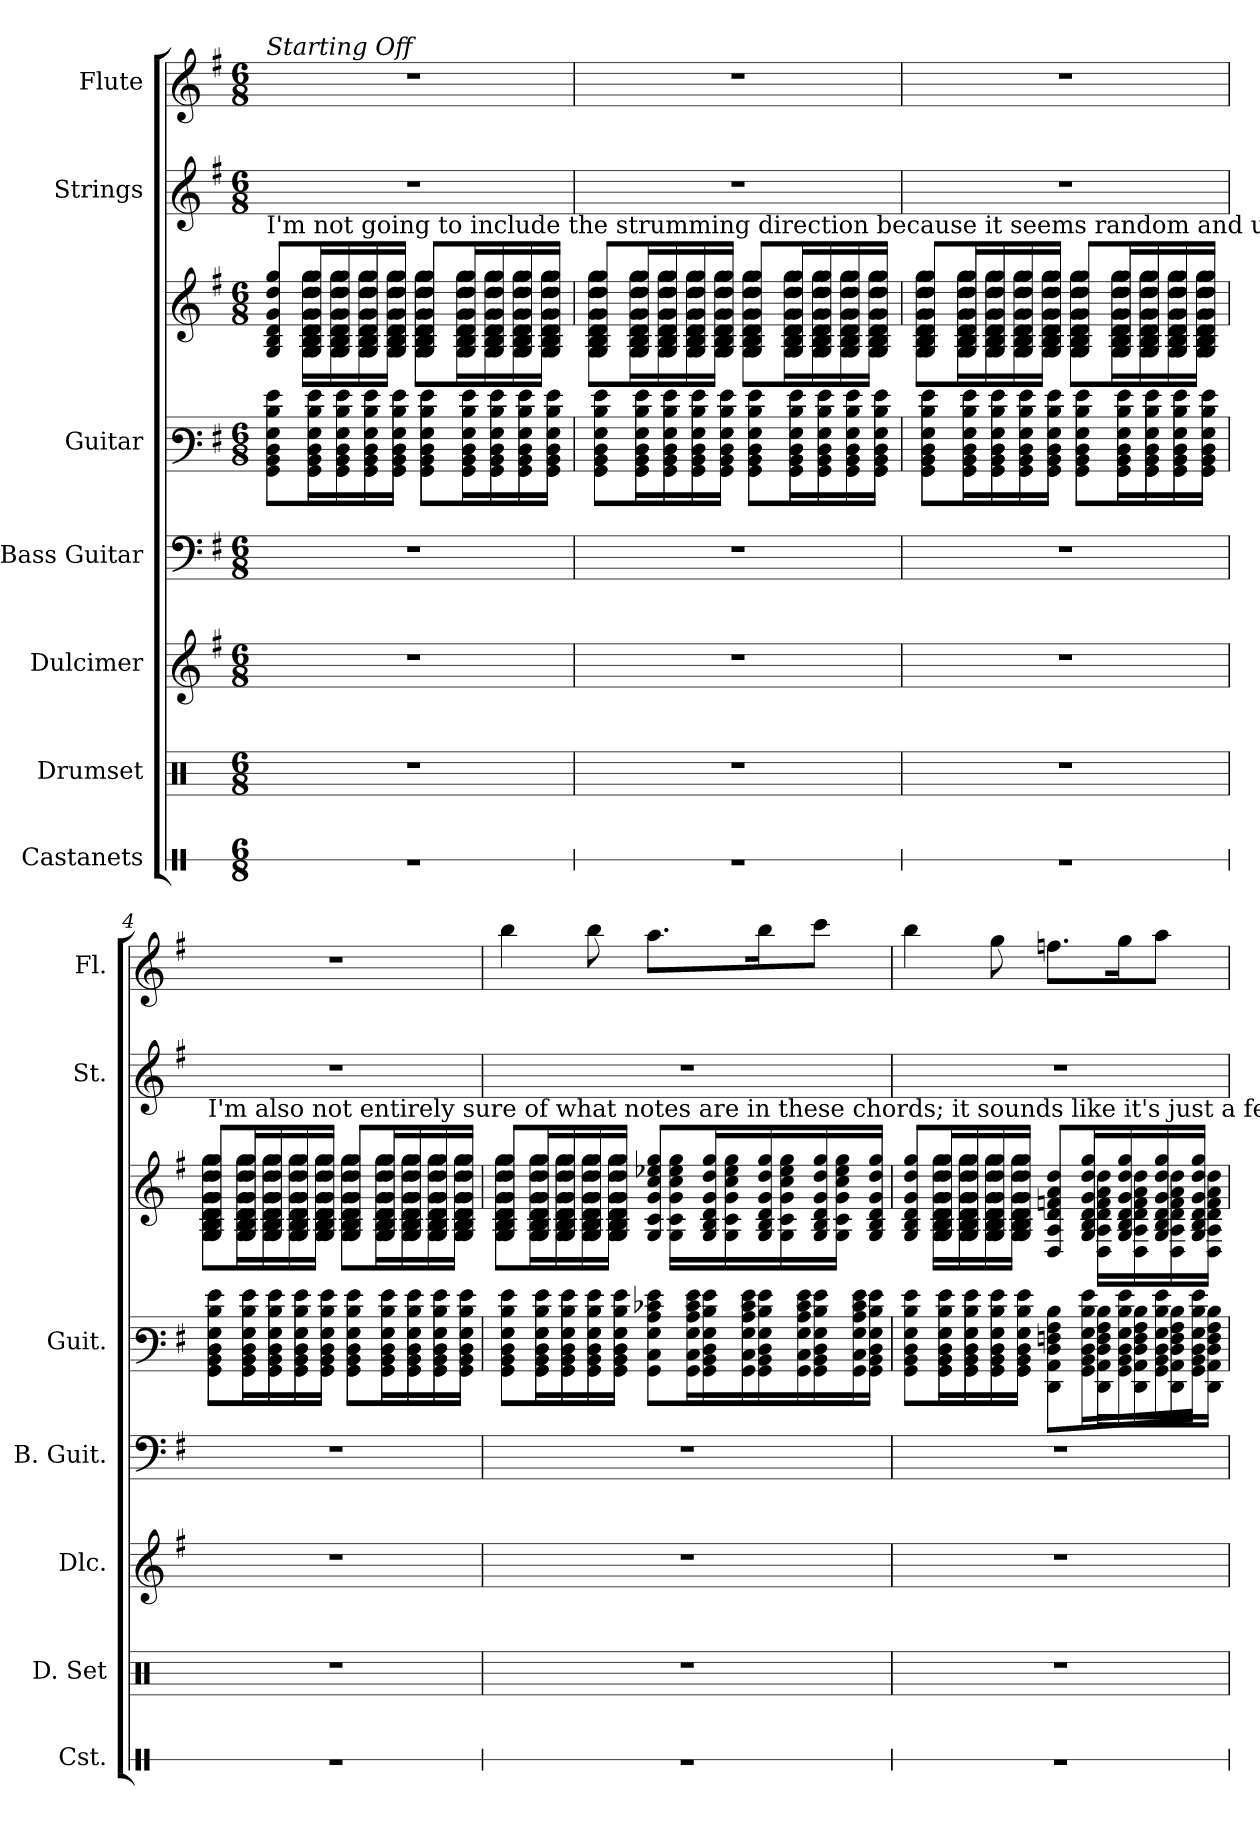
**kern	**kern	**kern	**kern	**kern	**kern	**kern	**kern
*part7	*part6	*part5	*part4	*part3	*part3	*part2	*part1
*staff8	*staff7	*staff6	*staff5	*staff4	*staff3	*staff2	*staff1
*I"Castanets	*I"Drumset	*I"Dulcimer	*I"Bass Guitar	*I"Guitar	*	*I"Strings	*I"Flute
*I'Cst.	*I'D. Set	*I'Dlc.	*I'B. Guit.	*I'Guit.	*	*I'St.	*I'Fl.
*stria1	*	*	*	*stria6	*	*	*
*clefX	*clefX	*clefG2	*clefF4	*	*clefG2	*clefG2	*clefG2
*	*	*	*ITrd7c12	*ITrd7c12	*ITrd7c12	*	*
*k[]	*k[]	*k[f#]	*k[f#]	*k[f#]	*k[f#]	*k[f#]	*k[f#]
*M6/8	*M6/8	*M6/8	*M6/8	*M6/8	*M6/8	*M6/8	*M6/8
*MM113	*MM113	*MM113	*MM113	*MM113	*MM113	*MM113	*MM113
=1	=1	=1	=1	=1	=1	=1	=1
*	*	*	*	*^	*^	*	*
!	!	!	!	!	!	!	!	!	!LO:TX:a:i:t=Starting Off
!	!	!	!	!	!	!LO:TX:a:t=I'm not going to include the strumming direction because it seems random and unrealistic.	!	!	!
2.r	2.r	2.r	2.r	8GGG\ 8BBB\ 8DD\ 8GG\ 8D\ 8G\L	8ryy	8GG/ 8BB/ 8D/ 8G/ 8d/ 8g/L	8ryy	2.r	2.r
.	.	.	.	16GGG\ 16BBB\ 16DD\ 16GG\ 16D\ 16G\L	16GGG\ 16BBB\ 16DD\ 16GG\ 16D\ 16G\LL	16GG/ 16BB/ 16D/ 16G/ 16d/ 16g/L	16GG\ 16BB\ 16D\ 16G\ 16d\ 16g\LL	.	.
.	.	.	.	16GGG\ 16BBB\ 16DD\ 16GG\ 16D\ 16G\	16GGG\ 16BBB\ 16DD\ 16GG\ 16D\ 16G\	16GG/ 16BB/ 16D/ 16G/ 16d/ 16g/	16GG\ 16BB\ 16D\ 16G\ 16d\ 16g\	.	.
.	.	.	.	16GGG\ 16BBB\ 16DD\ 16GG\ 16D\ 16G\	16GGG\ 16BBB\ 16DD\ 16GG\ 16D\ 16G\	16GG/ 16BB/ 16D/ 16G/ 16d/ 16g/	16GG\ 16BB\ 16D\ 16G\ 16d\ 16g\	.	.
.	.	.	.	16GGG\ 16BBB\ 16DD\ 16GG\ 16D\ 16G\JJ	16GGG\ 16BBB\ 16DD\ 16GG\ 16D\ 16G\JJ	16GG/ 16BB/ 16D/ 16G/ 16d/ 16g/JJ	16GG\ 16BB\ 16D\ 16G\ 16d\ 16g\JJ	.	.
.	.	.	.	8GGG\ 8BBB\ 8DD\ 8GG\ 8D\ 8G\L	8GGG\ 8BBB\ 8DD\ 8GG\ 8D\ 8G\L	8GG/ 8BB/ 8D/ 8G/ 8d/ 8g/L	8GG\ 8BB\ 8D\ 8G\ 8d\ 8g\L	.	.
.	.	.	.	16GGG\ 16BBB\ 16DD\ 16GG\ 16D\ 16G\L	16GGG\ 16BBB\ 16DD\ 16GG\ 16D\ 16G\L	16GG/ 16BB/ 16D/ 16G/ 16d/ 16g/L	16GG\ 16BB\ 16D\ 16G\ 16d\ 16g\L	.	.
.	.	.	.	16GGG\ 16BBB\ 16DD\ 16GG\ 16D\ 16G\	16GGG\ 16BBB\ 16DD\ 16GG\ 16D\ 16G\	16GG/ 16BB/ 16D/ 16G/ 16d/ 16g/	16GG\ 16BB\ 16D\ 16G\ 16d\ 16g\	.	.
.	.	.	.	16GGG\ 16BBB\ 16DD\ 16GG\ 16D\ 16G\	16GGG\ 16BBB\ 16DD\ 16GG\ 16D\ 16G\	16GG/ 16BB/ 16D/ 16G/ 16d/ 16g/	16GG\ 16BB\ 16D\ 16G\ 16d\ 16g\	.	.
.	.	.	.	16GGG\ 16BBB\ 16DD\ 16GG\ 16D\ 16G\JJ	16GGG\ 16BBB\ 16DD\ 16GG\ 16D\ 16G\JJ	16GG/ 16BB/ 16D/ 16G/ 16d/ 16g/JJ	16GG\ 16BB\ 16D\ 16G\ 16d\ 16g\JJ	.	.
=2	=2	=2	=2	=2	=2	=2	=2	=2	=2
2.r	2.r	2.r	2.r	8GGG\ 8BBB\ 8DD\ 8GG\ 8D\ 8G\L	8GGG\ 8BBB\ 8DD\ 8GG\ 8D\ 8G\L	8GG/ 8BB/ 8D/ 8G/ 8d/ 8g/L	8GG\ 8BB\ 8D\ 8G\ 8d\ 8g\L	2.r	2.r
.	.	.	.	16GGG\ 16BBB\ 16DD\ 16GG\ 16D\ 16G\L	16GGG\ 16BBB\ 16DD\ 16GG\ 16D\ 16G\L	16GG/ 16BB/ 16D/ 16G/ 16d/ 16g/L	16GG\ 16BB\ 16D\ 16G\ 16d\ 16g\L	.	.
.	.	.	.	16GGG\ 16BBB\ 16DD\ 16GG\ 16D\ 16G\	16GGG\ 16BBB\ 16DD\ 16GG\ 16D\ 16G\	16GG/ 16BB/ 16D/ 16G/ 16d/ 16g/	16GG\ 16BB\ 16D\ 16G\ 16d\ 16g\	.	.
.	.	.	.	16GGG\ 16BBB\ 16DD\ 16GG\ 16D\ 16G\	16GGG\ 16BBB\ 16DD\ 16GG\ 16D\ 16G\	16GG/ 16BB/ 16D/ 16G/ 16d/ 16g/	16GG\ 16BB\ 16D\ 16G\ 16d\ 16g\	.	.
.	.	.	.	16GGG\ 16BBB\ 16DD\ 16GG\ 16D\ 16G\JJ	16GGG\ 16BBB\ 16DD\ 16GG\ 16D\ 16G\JJ	16GG/ 16BB/ 16D/ 16G/ 16d/ 16g/JJ	16GG\ 16BB\ 16D\ 16G\ 16d\ 16g\JJ	.	.
.	.	.	.	8GGG\ 8BBB\ 8DD\ 8GG\ 8D\ 8G\L	8GGG\ 8BBB\ 8DD\ 8GG\ 8D\ 8G\L	8GG/ 8BB/ 8D/ 8G/ 8d/ 8g/L	8GG\ 8BB\ 8D\ 8G\ 8d\ 8g\L	.	.
.	.	.	.	16GGG\ 16BBB\ 16DD\ 16GG\ 16D\ 16G\L	16GGG\ 16BBB\ 16DD\ 16GG\ 16D\ 16G\L	16GG/ 16BB/ 16D/ 16G/ 16d/ 16g/L	16GG\ 16BB\ 16D\ 16G\ 16d\ 16g\L	.	.
.	.	.	.	16GGG\ 16BBB\ 16DD\ 16GG\ 16D\ 16G\	16GGG\ 16BBB\ 16DD\ 16GG\ 16D\ 16G\	16GG/ 16BB/ 16D/ 16G/ 16d/ 16g/	16GG\ 16BB\ 16D\ 16G\ 16d\ 16g\	.	.
.	.	.	.	16GGG\ 16BBB\ 16DD\ 16GG\ 16D\ 16G\	16GGG\ 16BBB\ 16DD\ 16GG\ 16D\ 16G\	16GG/ 16BB/ 16D/ 16G/ 16d/ 16g/	16GG\ 16BB\ 16D\ 16G\ 16d\ 16g\	.	.
.	.	.	.	16GGG\ 16BBB\ 16DD\ 16GG\ 16D\ 16G\JJ	16GGG\ 16BBB\ 16DD\ 16GG\ 16D\ 16G\JJ	16GG/ 16BB/ 16D/ 16G/ 16d/ 16g/JJ	16GG\ 16BB\ 16D\ 16G\ 16d\ 16g\JJ	.	.
=3	=3	=3	=3	=3	=3	=3	=3	=3	=3
2.r	2.r	2.r	2.r	8GGG\ 8BBB\ 8DD\ 8GG\ 8D\ 8G\L	8GGG\ 8BBB\ 8DD\ 8GG\ 8D\ 8G\L	8GG/ 8BB/ 8D/ 8G/ 8d/ 8g/L	8GG\ 8BB\ 8D\ 8G\ 8d\ 8g\L	2.r	2.r
.	.	.	.	16GGG\ 16BBB\ 16DD\ 16GG\ 16D\ 16G\L	16GGG\ 16BBB\ 16DD\ 16GG\ 16D\ 16G\L	16GG/ 16BB/ 16D/ 16G/ 16d/ 16g/L	16GG\ 16BB\ 16D\ 16G\ 16d\ 16g\L	.	.
.	.	.	.	16GGG\ 16BBB\ 16DD\ 16GG\ 16D\ 16G\	16GGG\ 16BBB\ 16DD\ 16GG\ 16D\ 16G\	16GG/ 16BB/ 16D/ 16G/ 16d/ 16g/	16GG\ 16BB\ 16D\ 16G\ 16d\ 16g\	.	.
.	.	.	.	16GGG\ 16BBB\ 16DD\ 16GG\ 16D\ 16G\	16GGG\ 16BBB\ 16DD\ 16GG\ 16D\ 16G\	16GG/ 16BB/ 16D/ 16G/ 16d/ 16g/	16GG\ 16BB\ 16D\ 16G\ 16d\ 16g\	.	.
.	.	.	.	16GGG\ 16BBB\ 16DD\ 16GG\ 16D\ 16G\JJ	16GGG\ 16BBB\ 16DD\ 16GG\ 16D\ 16G\JJ	16GG/ 16BB/ 16D/ 16G/ 16d/ 16g/JJ	16GG\ 16BB\ 16D\ 16G\ 16d\ 16g\JJ	.	.
.	.	.	.	8GGG\ 8BBB\ 8DD\ 8GG\ 8D\ 8G\L	8GGG\ 8BBB\ 8DD\ 8GG\ 8D\ 8G\L	8GG/ 8BB/ 8D/ 8G/ 8d/ 8g/L	8GG\ 8BB\ 8D\ 8G\ 8d\ 8g\L	.	.
.	.	.	.	16GGG\ 16BBB\ 16DD\ 16GG\ 16D\ 16G\L	16GGG\ 16BBB\ 16DD\ 16GG\ 16D\ 16G\L	16GG/ 16BB/ 16D/ 16G/ 16d/ 16g/L	16GG\ 16BB\ 16D\ 16G\ 16d\ 16g\L	.	.
.	.	.	.	16GGG\ 16BBB\ 16DD\ 16GG\ 16D\ 16G\	16GGG\ 16BBB\ 16DD\ 16GG\ 16D\ 16G\	16GG/ 16BB/ 16D/ 16G/ 16d/ 16g/	16GG\ 16BB\ 16D\ 16G\ 16d\ 16g\	.	.
.	.	.	.	16GGG\ 16BBB\ 16DD\ 16GG\ 16D\ 16G\	16GGG\ 16BBB\ 16DD\ 16GG\ 16D\ 16G\	16GG/ 16BB/ 16D/ 16G/ 16d/ 16g/	16GG\ 16BB\ 16D\ 16G\ 16d\ 16g\	.	.
.	.	.	.	16GGG\ 16BBB\ 16DD\ 16GG\ 16D\ 16G\JJ	16GGG\ 16BBB\ 16DD\ 16GG\ 16D\ 16G\JJ	16GG/ 16BB/ 16D/ 16G/ 16d/ 16g/JJ	16GG\ 16BB\ 16D\ 16G\ 16d\ 16g\JJ	.	.
!!LO:LB:g=z
=4	=4	=4	=4	=4	=4	=4	=4	=4	=4
!	!	!	!	!	!	!LO:TX:a:t=I'm also not entirely sure of what notes are in these chords; it sounds like it's just a few chord shape samples pitched up/down.	!	!	!
2.r	2.r	2.r	2.r	8GGG\ 8BBB\ 8DD\ 8GG\ 8D\ 8G\L	8GGG\ 8BBB\ 8DD\ 8GG\ 8D\ 8G\L	8GG/ 8BB/ 8D/ 8G/ 8d/ 8g/L	8GG\ 8BB\ 8D\ 8G\ 8d\ 8g\L	2.r	2.r
.	.	.	.	16GGG\ 16BBB\ 16DD\ 16GG\ 16D\ 16G\L	16GGG\ 16BBB\ 16DD\ 16GG\ 16D\ 16G\L	16GG/ 16BB/ 16D/ 16G/ 16d/ 16g/L	16GG\ 16BB\ 16D\ 16G\ 16d\ 16g\L	.	.
.	.	.	.	16GGG\ 16BBB\ 16DD\ 16GG\ 16D\ 16G\	16GGG\ 16BBB\ 16DD\ 16GG\ 16D\ 16G\	16GG/ 16BB/ 16D/ 16G/ 16d/ 16g/	16GG\ 16BB\ 16D\ 16G\ 16d\ 16g\	.	.
.	.	.	.	16GGG\ 16BBB\ 16DD\ 16GG\ 16D\ 16G\	16GGG\ 16BBB\ 16DD\ 16GG\ 16D\ 16G\	16GG/ 16BB/ 16D/ 16G/ 16d/ 16g/	16GG\ 16BB\ 16D\ 16G\ 16d\ 16g\	.	.
.	.	.	.	16GGG\ 16BBB\ 16DD\ 16GG\ 16D\ 16G\JJ	16GGG\ 16BBB\ 16DD\ 16GG\ 16D\ 16G\JJ	16GG/ 16BB/ 16D/ 16G/ 16d/ 16g/JJ	16GG\ 16BB\ 16D\ 16G\ 16d\ 16g\JJ	.	.
.	.	.	.	8GGG\ 8BBB\ 8DD\ 8GG\ 8D\ 8G\L	8GGG\ 8BBB\ 8DD\ 8GG\ 8D\ 8G\L	8GG/ 8BB/ 8D/ 8G/ 8d/ 8g/L	8GG\ 8BB\ 8D\ 8G\ 8d\ 8g\L	.	.
.	.	.	.	16GGG\ 16BBB\ 16DD\ 16GG\ 16D\ 16G\L	16GGG\ 16BBB\ 16DD\ 16GG\ 16D\ 16G\L	16GG/ 16BB/ 16D/ 16G/ 16d/ 16g/L	16GG\ 16BB\ 16D\ 16G\ 16d\ 16g\L	.	.
.	.	.	.	16GGG\ 16BBB\ 16DD\ 16GG\ 16D\ 16G\	16GGG\ 16BBB\ 16DD\ 16GG\ 16D\ 16G\	16GG/ 16BB/ 16D/ 16G/ 16d/ 16g/	16GG\ 16BB\ 16D\ 16G\ 16d\ 16g\	.	.
.	.	.	.	16GGG\ 16BBB\ 16DD\ 16GG\ 16D\ 16G\	16GGG\ 16BBB\ 16DD\ 16GG\ 16D\ 16G\	16GG/ 16BB/ 16D/ 16G/ 16d/ 16g/	16GG\ 16BB\ 16D\ 16G\ 16d\ 16g\	.	.
.	.	.	.	16GGG\ 16BBB\ 16DD\ 16GG\ 16D\ 16G\JJ	16GGG\ 16BBB\ 16DD\ 16GG\ 16D\ 16G\JJ	16GG/ 16BB/ 16D/ 16G/ 16d/ 16g/JJ	16GG\ 16BB\ 16D\ 16G\ 16d\ 16g\JJ	.	.
=5	=5	=5	=5	=5	=5	=5	=5	=5	=5
2.r	2.r	2.r	2.r	8GGG\ 8BBB\ 8DD\ 8GG\ 8D\ 8G\L	8GGG\ 8BBB\ 8DD\ 8GG\ 8D\ 8G\L	8GG/ 8BB/ 8D/ 8G/ 8d/ 8g/L	8GG\ 8BB\ 8D\ 8G\ 8d\ 8g\L	2.r	4bb\
.	.	.	.	16GGG\ 16BBB\ 16DD\ 16GG\ 16D\ 16G\L	16GGG\ 16BBB\ 16DD\ 16GG\ 16D\ 16G\L	16GG/ 16BB/ 16D/ 16G/ 16d/ 16g/L	16GG\ 16BB\ 16D\ 16G\ 16d\ 16g\L	.	.
.	.	.	.	16GGG\ 16BBB\ 16DD\ 16GG\ 16D\ 16G\	16GGG\ 16BBB\ 16DD\ 16GG\ 16D\ 16G\	16GG/ 16BB/ 16D/ 16G/ 16d/ 16g/	16GG\ 16BB\ 16D\ 16G\ 16d\ 16g\	.	.
.	.	.	.	16GGG\ 16BBB\ 16DD\ 16GG\ 16D\ 16G\	16GGG\ 16BBB\ 16DD\ 16GG\ 16D\ 16G\	16GG/ 16BB/ 16D/ 16G/ 16d/ 16g/	16GG\ 16BB\ 16D\ 16G\ 16d\ 16g\	.	8bb\
.	.	.	.	16GGG\ 16BBB\ 16DD\ 16GG\ 16D\ 16G\JJ	16GGG\ 16BBB\ 16DD\ 16GG\ 16D\ 16G\JJ	16GG/ 16BB/ 16D/ 16G/ 16d/ 16g/JJ	16GG\ 16BB\ 16D\ 16G\ 16d\ 16g\JJ	.	.
.	.	.	.	8GGG\ 8CC\ 8GG\ 8C\ 8E-\ 8G\L	8ryy	8GG/ 8C/ 8G/ 8c/ 8e-X/ 8g/L	8ryy	.	8.aa\L
.	.	.	.	16GGG\ 16BBB\ 16DD\ 16GG\ 16D\ 16G\L	16GGG\ 16CC\ 16GG\ 16C\ 16E-\ 16G\LL	16GG/ 16BB/ 16D/ 16G/ 16d/ 16g/L	16GG\ 16C\ 16G\ 16c\ 16e-\ 16g\LL	.	.
.	.	.	.	16GGG\ 16BBB\ 16DD\ 16GG\ 16D\ 16G\	16GGG\ 16CC\ 16GG\ 16C\ 16E-\ 16G\	16GG/ 16BB/ 16D/ 16G/ 16d/ 16g/	16GG\ 16C\ 16G\ 16c\ 16e-\ 16g\	.	16bb\K
.	.	.	.	16GGG\ 16BBB\ 16DD\ 16GG\ 16D\ 16G\	16GGG\ 16CC\ 16GG\ 16C\ 16E-\ 16G\	16GG/ 16BB/ 16D/ 16G/ 16d/ 16g/	16GG\ 16C\ 16G\ 16c\ 16e-\ 16g\	.	8ccc\J
.	.	.	.	16GGG\ 16BBB\ 16DD\ 16GG\ 16D\ 16G\JJ	16GGG\ 16CC\ 16GG\ 16C\ 16E-\ 16G\JJ	16GG/ 16BB/ 16D/ 16G/ 16d/ 16g/JJ	16GG\ 16C\ 16G\ 16c\ 16e-\ 16g\JJ	.	.
=6	=6	=6	=6	=6	=6	=6	=6	=6	=6
2.r	2.r	2.r	2.r	8GGG\ 8BBB\ 8DD\ 8GG\ 8D\ 8G\L	8ryy	8GG/ 8BB/ 8D/ 8G/ 8d/ 8g/L	8ryy	2.r	4bb\
.	.	.	.	16GGG\ 16BBB\ 16DD\ 16GG\ 16D\ 16G\L	16GGG\ 16BBB\ 16DD\ 16GG\ 16D\ 16G\LL	16GG/ 16BB/ 16D/ 16G/ 16d/ 16g/L	16GG\ 16BB\ 16D\ 16G\ 16d\ 16g\LL	.	.
.	.	.	.	16GGG\ 16BBB\ 16DD\ 16GG\ 16D\ 16G\	16GGG\ 16BBB\ 16DD\ 16GG\ 16D\ 16G\	16GG/ 16BB/ 16D/ 16G/ 16d/ 16g/	16GG\ 16BB\ 16D\ 16G\ 16d\ 16g\	.	.
.	.	.	.	16GGG\ 16BBB\ 16DD\ 16GG\ 16D\ 16G\	16GGG\ 16BBB\ 16DD\ 16GG\ 16D\ 16G\	16GG/ 16BB/ 16D/ 16G/ 16d/ 16g/	16GG\ 16BB\ 16D\ 16G\ 16d\ 16g\	.	8gg\
.	.	.	.	16GGG\ 16BBB\ 16DD\ 16GG\ 16D\ 16G\JJ	16GGG\ 16BBB\ 16DD\ 16GG\ 16D\ 16G\JJ	16GG/ 16BB/ 16D/ 16G/ 16d/ 16g/JJ	16GG\ 16BB\ 16D\ 16G\ 16d\ 16g\JJ	.	.
.	.	.	.	8AAA\ 8DDD\ 8FF\ 8DD\ 8AA\ 8D\L	8ryy	8DD/ 8AA/ 8D/ 8Fn/ 8A/ 8d/L	8ryy	.	8.ffn\L
.	.	.	.	16GGG\ 16BBB\ 16DD\ 16GG\ 16D\ 16G\L	16DDD\ 16AAA\ 16DD\ 16FF\ 16AA\ 16D\LL	16GG/ 16BB/ 16D/ 16G/ 16d/ 16g/L	16DD\ 16AA\ 16D\ 16F\ 16A\ 16d\LL	.	.
.	.	.	.	16GGG\ 16BBB\ 16DD\ 16GG\ 16D\ 16G\	16DDD\ 16AAA\ 16DD\ 16FF\ 16AA\ 16D\	16GG/ 16BB/ 16D/ 16G/ 16d/ 16g/	16DD\ 16AA\ 16D\ 16F\ 16A\ 16d\	.	16gg\K
.	.	.	.	16GGG\ 16BBB\ 16DD\ 16GG\ 16D\ 16G\	16DDD\ 16AAA\ 16DD\ 16FF\ 16AA\ 16D\	16GG/ 16BB/ 16D/ 16G/ 16d/ 16g/	16DD\ 16AA\ 16D\ 16F\ 16A\ 16d\	.	8aa\J
.	.	.	.	16GGG\ 16BBB\ 16DD\ 16GG\ 16D\ 16G\JJ	16DDD\ 16AAA\ 16DD\ 16FF\ 16AA\ 16D\JJ	16GG/ 16BB/ 16D/ 16G/ 16d/ 16g/JJ	16DD\ 16AA\ 16D\ 16F\ 16A\ 16d\JJ	.	.
*	*	*	*	*v	*v	*	*	*	*
*	*	*	*	*	*v	*v	*	*
=	=	=	=	=	=	=	=
*-	*-	*-	*-	*-	*-	*-	*-
